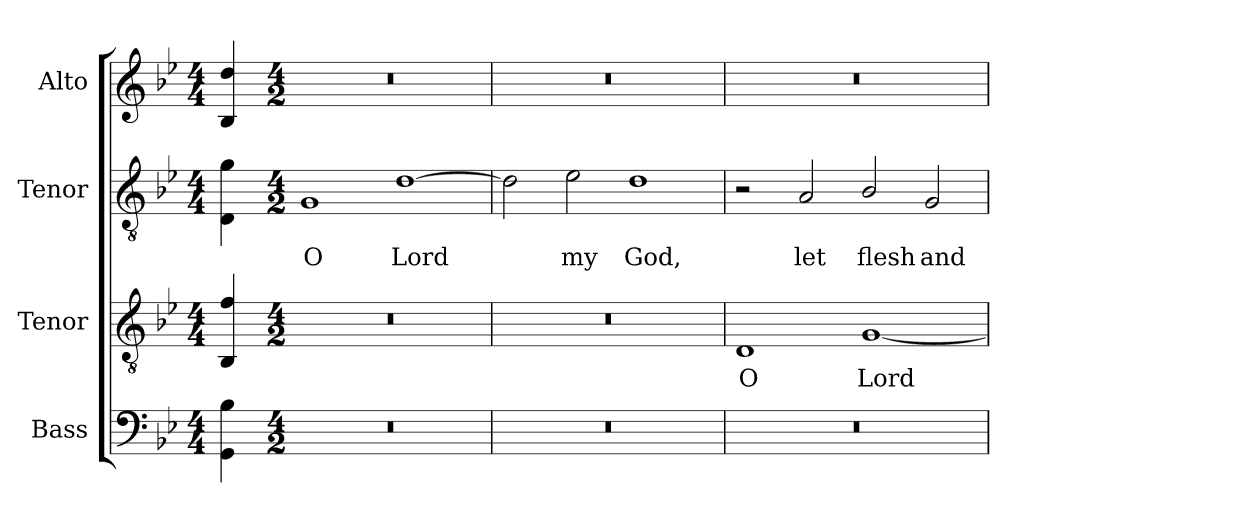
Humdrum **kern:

**kern	**kern	**text	**kern	**text	**kern
*part4	*part3	*part3	*part2	*part2	*part1
*staff4	*staff3	*staff3	*staff2	*staff2	*staff1
*I"Bass	*I"Tenor	*	*I"Tenor	*	*I"Alto
*I'B.	*I'T.	*	*I'T.	*	*I'A.
!!LO:PB:g=z
*clefF4	*clefGv2	*	*clefGv2	*	*clefG2
*	*ITrd7c12	*	*ITrd7c12	*	*
*k[b-e-]	*k[b-e-]	*	*k[b-e-]	*	*k[b-e-]
*B-:	*B-:	*	*B-:	*	*B-:
*M4/4	*M4/4	*	*M4/4	*	*M4/4
=	=	=	=	=	=
4GGi\ 4B-i	4BBB-i/ 4Fi	.	4DDi\ 4Gi	.	4B-i/ 4ddi
=1-	=1-	=1-	=1-	=1-	=1-
*M4/2	*M4/2	*	*M4/2	*	*M4/2
!LO:N:vis=1	!LO:N:vis=1	!	!	!	!
!	!	!	!	!LO:LY:b:color=#000000	!LO:N:vis=1
0r	0r	.	1GGi	O	0r
!	!	!	!	!LO:LY:b:color=#000000	!
.	.	.	[1Di	Lord	.
=2	=2	=2	=2	=2	=2
!LO:N:vis=1	!LO:N:vis=1	!	!	!	!LO:N:vis=1
0r	0r	.	2Di\]	.	0r
!	!	!	!	!LO:LY:b:color=#000000	!
.	.	.	2E-i\	my	.
!	!	!	!	!LO:LY:b:color=#000000	!
.	.	.	1Di	God,	.
=3	=3	=3	=3	=3	=3
!LO:N:vis=1	!	!	!	!	!
!	!	!LO:LY:b:color=#000000	!	!	!LO:N:vis=1
0r	1DDi	O	2r	.	0r
!	!	!	!	!LO:LY:b:color=#000000	!
.	.	.	2AAi/	let	.
!	!	!LO:LY:b:color=#000000	!	!	!
!	!	!	!	!LO:LY:b:color=#000000	!
.	[1GGi	Lord	2BB-i/	flesh	.
!	!	!	!	!LO:LY:b:color=#000000	!
.	.	.	2GGi/	and	.
=	=	=	=	=	=
*-	*-	*-	*-	*-	*-
